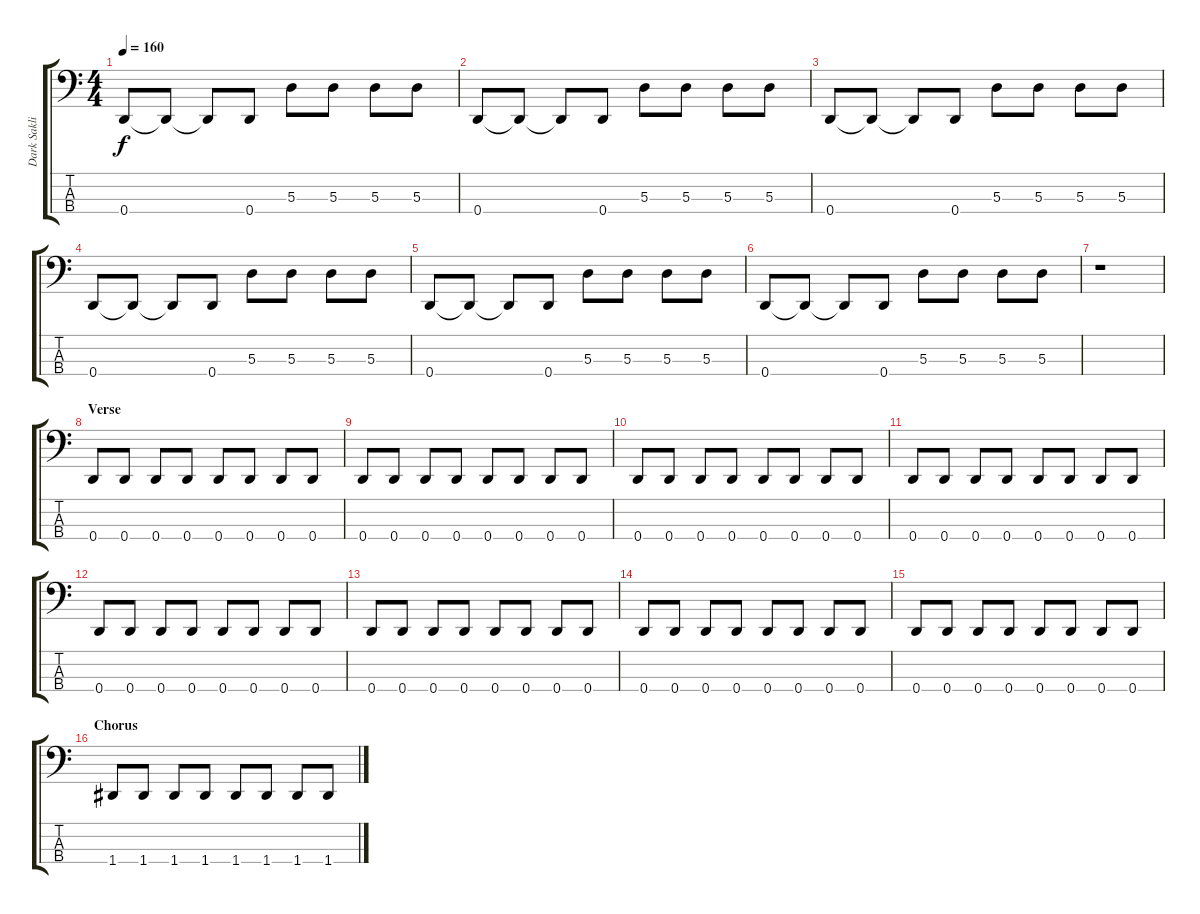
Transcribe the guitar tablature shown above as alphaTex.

\track ("Dark Saklis" "Dark Sakli") {instrument electricbassfinger}
\staff {score tabs}
\tuning (G2 D2 A1 D1) {hide}
\ts (4 4)
\tempo 160
\clef f4
\ks c
0.4.8{dy f} 0.4{t}.8 0.4{t}.8 0.4.8 5.3.8 5.3.8 5.3.8 5.3.8 |
0.4.8 0.4{t}.8 0.4{t}.8 0.4.8 5.3.8 5.3.8 5.3.8 5.3.8 |
0.4.8 0.4{t}.8 0.4{t}.8 0.4.8 5.3.8 5.3.8 5.3.8 5.3.8 |
0.4.8 0.4{t}.8 0.4{t}.8 0.4.8 5.3.8 5.3.8 5.3.8 5.3.8 |
0.4.8 0.4{t}.8 0.4{t}.8 0.4.8 5.3.8 5.3.8 5.3.8 5.3.8 |
0.4.8 0.4{t}.8 0.4{t}.8 0.4.8 5.3.8 5.3.8 5.3.8 5.3.8 |
r.1 |
\section ("" "Verse")
0.4.8 0.4.8 0.4.8 0.4.8 0.4.8 0.4.8 0.4.8 0.4.8 |
0.4.8 0.4.8 0.4.8 0.4.8 0.4.8 0.4.8 0.4.8 0.4.8 |
0.4.8 0.4.8 0.4.8 0.4.8 0.4.8 0.4.8 0.4.8 0.4.8 |
0.4.8 0.4.8 0.4.8 0.4.8 0.4.8 0.4.8 0.4.8 0.4.8 |
0.4.8 0.4.8 0.4.8 0.4.8 0.4.8 0.4.8 0.4.8 0.4.8 |
0.4.8 0.4.8 0.4.8 0.4.8 0.4.8 0.4.8 0.4.8 0.4.8 |
0.4.8 0.4.8 0.4.8 0.4.8 0.4.8 0.4.8 0.4.8 0.4.8 |
0.4.8 0.4.8 0.4.8 0.4.8 0.4.8 0.4.8 0.4.8 0.4.8 |
\section ("" "Chorus")
1.4.8 1.4.8 1.4.8 1.4.8 1.4.8 1.4.8 1.4.8 1.4.8
